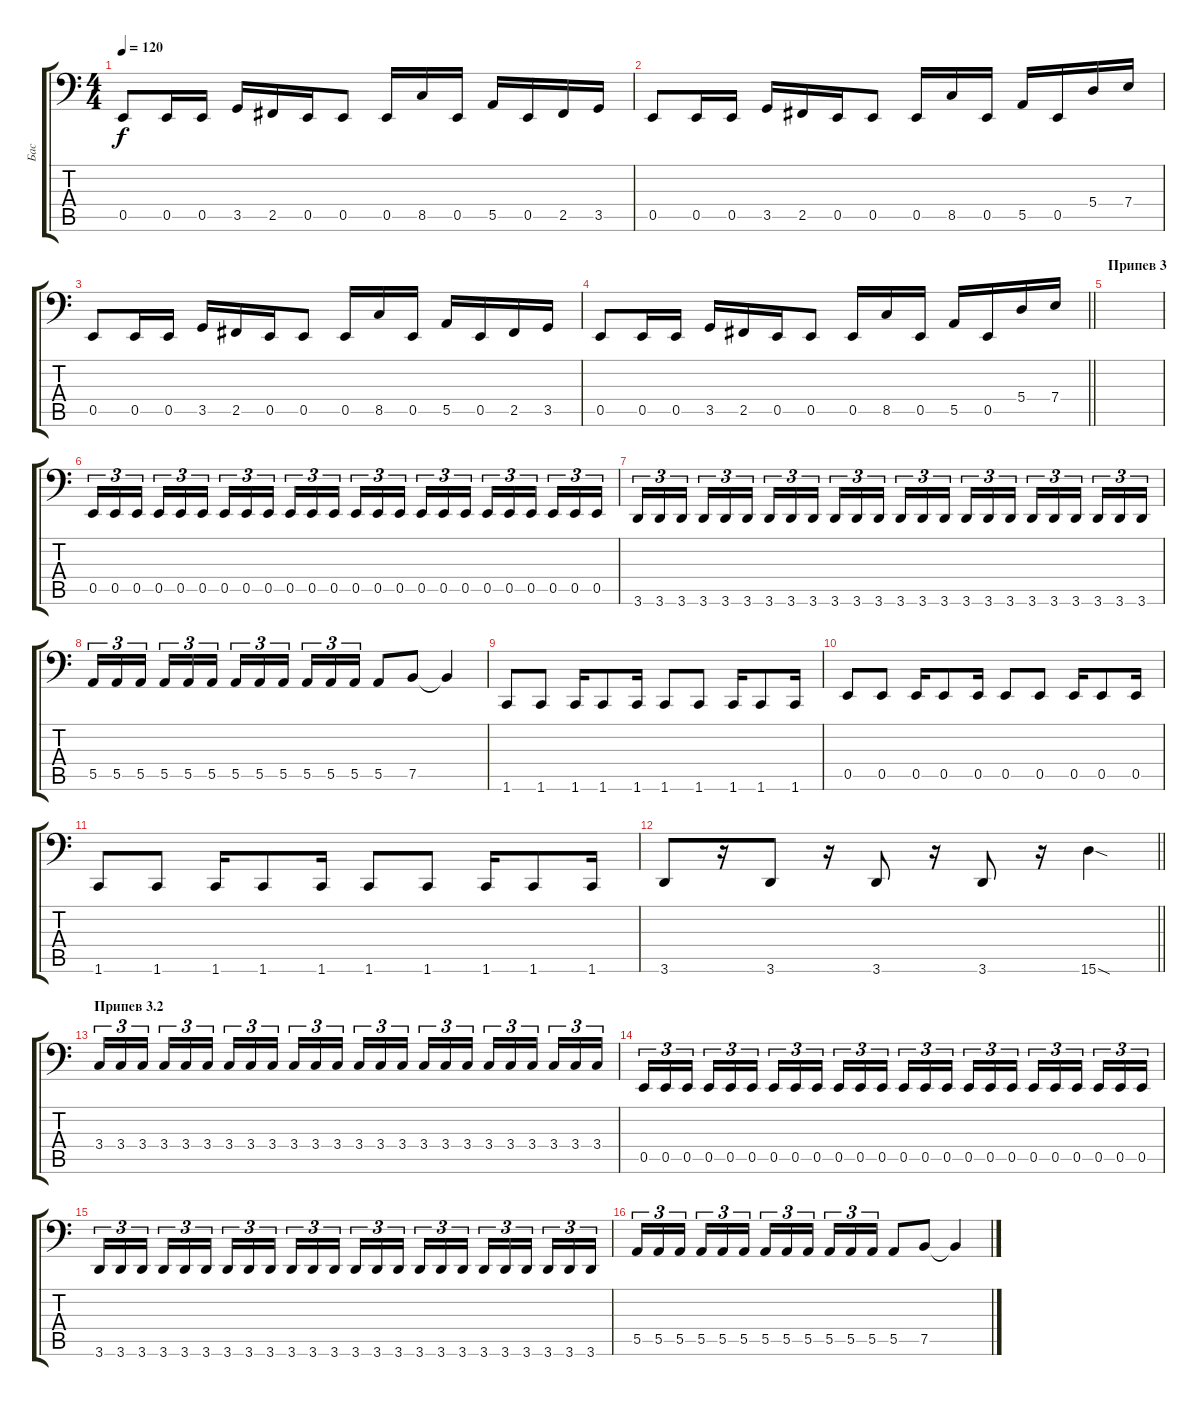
\track ("Бас" "Бас") {instrument electricbassfinger}
\staff {score tabs}
\tuning (C3 G2 D2 A1 E1 B0) {hide}
\ts (4 4)
\tempo 120
\clef f4
\ks c
0.5.8{dy f} 0.5.16 0.5.16 3.5.16 2.5.16 0.5.16 0.5.8 0.5.16 8.5.16 0.5.16 5.5.16 0.5.16 2.5.16 3.5.16 |
0.5.8 0.5.16 0.5.16 3.5.16 2.5.16 0.5.16 0.5.8 0.5.16 8.5.16 0.5.16 5.5.16 0.5.16 5.4.16 7.4.16 |
0.5.8 0.5.16 0.5.16 3.5.16 2.5.16 0.5.16 0.5.8 0.5.16 8.5.16 0.5.16 5.5.16 0.5.16 2.5.16 3.5.16 |
\barLineRight lightlight
0.5.8 0.5.16 0.5.16 3.5.16 2.5.16 0.5.16 0.5.8 0.5.16 8.5.16 0.5.16 5.5.16 0.5.16 5.4.16 7.4.16 |
\section ("" "Припев 3")
|
0.5.16{tu (3 2)} 0.5.16{tu (3 2)} 0.5.16{tu (3 2) beam splitsecondary} 0.5.16{tu (3 2)} 0.5.16{tu (3 2)} 0.5.16{tu (3 2)} 0.5.16{tu (3 2)} 0.5.16{tu (3 2)} 0.5.16{tu (3 2) beam splitsecondary} 0.5.16{tu (3 2)} 0.5.16{tu (3 2)} 0.5.16{tu (3 2)} 0.5.16{tu (3 2)} 0.5.16{tu (3 2)} 0.5.16{tu (3 2) beam splitsecondary} 0.5.16{tu (3 2)} 0.5.16{tu (3 2)} 0.5.16{tu (3 2)} 0.5.16{tu (3 2)} 0.5.16{tu (3 2)} 0.5.16{tu (3 2) beam splitsecondary} 0.5.16{tu (3 2)} 0.5.16{tu (3 2)} 0.5.16{tu (3 2)} |
3.6.16{tu (3 2)} 3.6.16{tu (3 2)} 3.6.16{tu (3 2) beam splitsecondary} 3.6.16{tu (3 2)} 3.6.16{tu (3 2)} 3.6.16{tu (3 2)} 3.6.16{tu (3 2)} 3.6.16{tu (3 2)} 3.6.16{tu (3 2) beam splitsecondary} 3.6.16{tu (3 2)} 3.6.16{tu (3 2)} 3.6.16{tu (3 2)} 3.6.16{tu (3 2)} 3.6.16{tu (3 2)} 3.6.16{tu (3 2) beam splitsecondary} 3.6.16{tu (3 2)} 3.6.16{tu (3 2)} 3.6.16{tu (3 2)} 3.6.16{tu (3 2)} 3.6.16{tu (3 2)} 3.6.16{tu (3 2) beam splitsecondary} 3.6.16{tu (3 2)} 3.6.16{tu (3 2)} 3.6.16{tu (3 2)} |
5.5.16{tu (3 2)} 5.5.16{tu (3 2)} 5.5.16{tu (3 2) beam splitsecondary} 5.5.16{tu (3 2)} 5.5.16{tu (3 2)} 5.5.16{tu (3 2)} 5.5.16{tu (3 2)} 5.5.16{tu (3 2)} 5.5.16{tu (3 2) beam splitsecondary} 5.5.16{tu (3 2)} 5.5.16{tu (3 2)} 5.5.16{tu (3 2)} 5.5.8 7.5.8 7.5{t}.4 |
1.6.8 1.6.8 1.6.16 1.6.8 1.6.16 1.6.8 1.6.8 1.6.16 1.6.8 1.6.16 |
0.5.8 0.5.8 0.5.16 0.5.8 0.5.16 0.5.8 0.5.8 0.5.16 0.5.8 0.5.16 |
1.6.8 1.6.8 1.6.16 1.6.8 1.6.16 1.6.8 1.6.8 1.6.16 1.6.8 1.6.16 |
\barLineRight lightlight
3.6.8 r.16 3.6.8 r.16 3.6.8 r.16 3.6.8 r.16 15.6{sod}.4 |
\section ("" "Припев 3.2")
3.4.16{tu (3 2)} 3.4.16{tu (3 2)} 3.4.16{tu (3 2) beam splitsecondary} 3.4.16{tu (3 2)} 3.4.16{tu (3 2)} 3.4.16{tu (3 2)} 3.4.16{tu (3 2)} 3.4.16{tu (3 2)} 3.4.16{tu (3 2) beam splitsecondary} 3.4.16{tu (3 2)} 3.4.16{tu (3 2)} 3.4.16{tu (3 2)} 3.4.16{tu (3 2)} 3.4.16{tu (3 2)} 3.4.16{tu (3 2) beam splitsecondary} 3.4.16{tu (3 2)} 3.4.16{tu (3 2)} 3.4.16{tu (3 2)} 3.4.16{tu (3 2)} 3.4.16{tu (3 2)} 3.4.16{tu (3 2) beam splitsecondary} 3.4.16{tu (3 2)} 3.4.16{tu (3 2)} 3.4.16{tu (3 2)} |
0.5.16{tu (3 2)} 0.5.16{tu (3 2)} 0.5.16{tu (3 2) beam splitsecondary} 0.5.16{tu (3 2)} 0.5.16{tu (3 2)} 0.5.16{tu (3 2)} 0.5.16{tu (3 2)} 0.5.16{tu (3 2)} 0.5.16{tu (3 2) beam splitsecondary} 0.5.16{tu (3 2)} 0.5.16{tu (3 2)} 0.5.16{tu (3 2)} 0.5.16{tu (3 2)} 0.5.16{tu (3 2)} 0.5.16{tu (3 2) beam splitsecondary} 0.5.16{tu (3 2)} 0.5.16{tu (3 2)} 0.5.16{tu (3 2)} 0.5.16{tu (3 2)} 0.5.16{tu (3 2)} 0.5.16{tu (3 2) beam splitsecondary} 0.5.16{tu (3 2)} 0.5.16{tu (3 2)} 0.5.16{tu (3 2)} |
3.6.16{tu (3 2)} 3.6.16{tu (3 2)} 3.6.16{tu (3 2) beam splitsecondary} 3.6.16{tu (3 2)} 3.6.16{tu (3 2)} 3.6.16{tu (3 2)} 3.6.16{tu (3 2)} 3.6.16{tu (3 2)} 3.6.16{tu (3 2) beam splitsecondary} 3.6.16{tu (3 2)} 3.6.16{tu (3 2)} 3.6.16{tu (3 2)} 3.6.16{tu (3 2)} 3.6.16{tu (3 2)} 3.6.16{tu (3 2) beam splitsecondary} 3.6.16{tu (3 2)} 3.6.16{tu (3 2)} 3.6.16{tu (3 2)} 3.6.16{tu (3 2)} 3.6.16{tu (3 2)} 3.6.16{tu (3 2) beam splitsecondary} 3.6.16{tu (3 2)} 3.6.16{tu (3 2)} 3.6.16{tu (3 2)} |
5.5.16{tu (3 2)} 5.5.16{tu (3 2)} 5.5.16{tu (3 2) beam splitsecondary} 5.5.16{tu (3 2)} 5.5.16{tu (3 2)} 5.5.16{tu (3 2)} 5.5.16{tu (3 2)} 5.5.16{tu (3 2)} 5.5.16{tu (3 2) beam splitsecondary} 5.5.16{tu (3 2)} 5.5.16{tu (3 2)} 5.5.16{tu (3 2)} 5.5.8 7.5.8 7.5{t}.4
